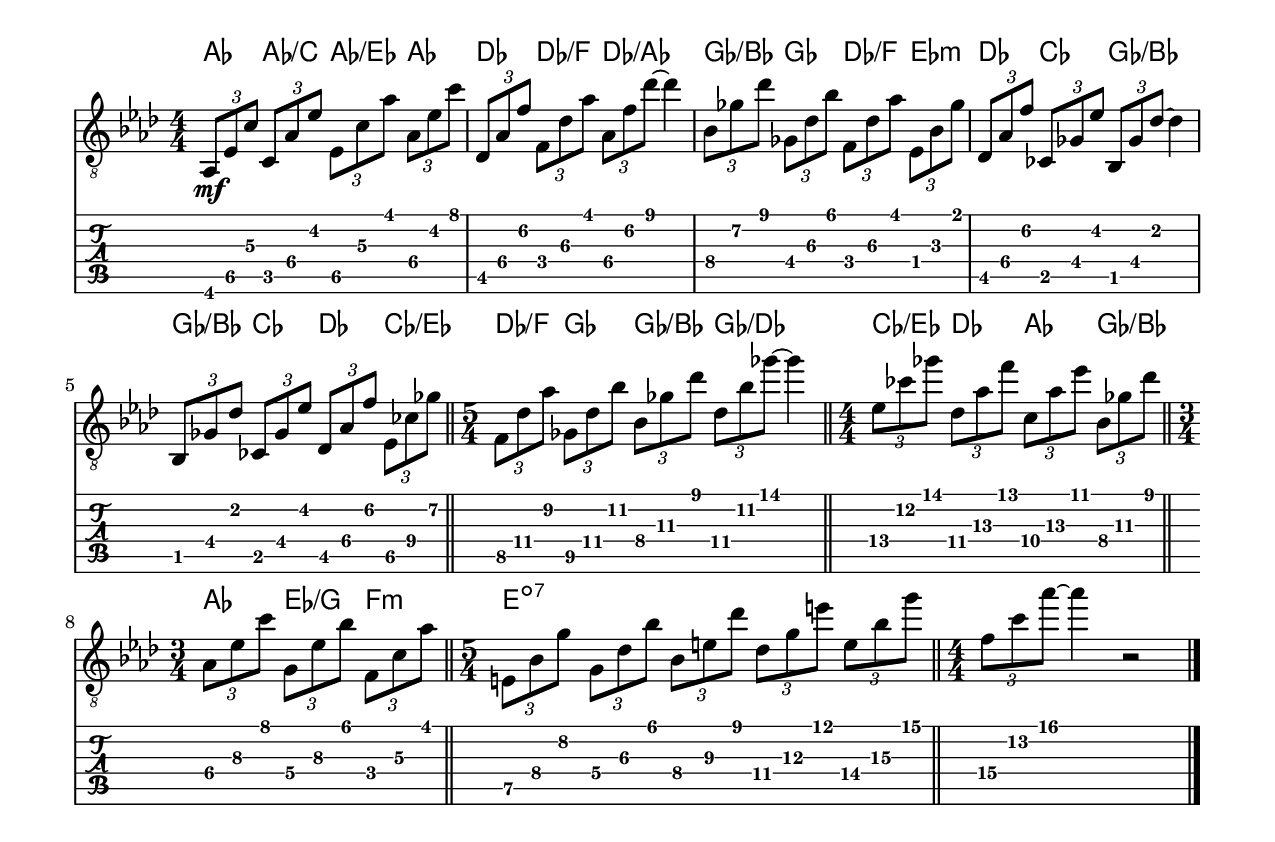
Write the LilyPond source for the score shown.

\version "2.24.0"

% https://www.youtube.com/watch?v=6R4LKZLhHb0

\include "../titling.ily"
\paper {
  #(set-paper-size "letter")
  left-margin = 0.5\in
  top-margin = 0.5\in
  right-margin = 0.5\in
  bottom-margin = 0.5\in
}

\language "english"

music = {
  \key a-flat \major
  \time 4/4

  \set TabStaff.restrainOpenStrings = ##t

  \set TabStaff.minimumFret = #3
  \tuplet 3/2 4 { a-flat,8 \mf e-flat' c' c, a-flat' e-flat' e-flat, c' a-flat' a-flat,8 e-flat' c' } |
  \tuplet 3/2 4 { d-flat,,8 a-flat' f' f, d-flat' a-flat' a-flat, f' d-flat'~ } 4 |
  \set TabStaff.minimumFret = #4
  \tuplet 3/2 4 { b-flat,8 g-flat' d-flat' g-flat,, d-flat' b-flat' \set TabStaff.minimumFret = #3 f, d-flat' a-flat' \set TabStaff.minimumFret = #1 e-flat, b-flat' g-flat' } |
  \set TabStaff.minimumFret = #4
  \tuplet 3/2 4 { d-flat,8 a-flat' f' \set TabStaff.minimumFret = #1 c-flat, g-flat' e-flat' b-flat, g-flat' d-flat'~ } 4 |
  \tuplet 3/2 4 { b-flat,8 g-flat' d-flat' c-flat, g-flat' e-flat' \set TabStaff.minimumFret = #4 d-flat,8 a-flat' f' \set TabStaff.minimumFret = #6 e-flat, c-flat' g-flat' } | \bar "||"
  \time 5/4
  \set TabStaff.minimumFret = #8
  \tuplet 3/2 4 { f,8 d-flat' a-flat' g-flat, d-flat' b-flat' b-flat,8 g-flat' d-flat' d-flat, b-flat' g-flat'~ } 4 | \bar "||"
  \time 4/4
  \set TabStaff.minimumFret = #10
  \tuplet 3/2 4 { e-flat,8 c-flat' g-flat' d-flat, a-flat' f' c, a-flat' e-flat' \set TabStaff.minimumFret = #8 b-flat, g-flat' d-flat' } | \bar "||"
  \set TabStaff.minimumFret = #5
  \time 3/4
  \tuplet 3/2 4 { a-flat,8 e-flat' c' g, e-flat' b-flat' \set TabStaff.minimumFret = #2 f, c' a-flat' } | \bar "||"
  \time 5/4
  \set TabStaff.minimumFret = #5
  \tuplet 3/2 4 { e,8 b-flat' g' g, d-flat' b-flat' \set TabStaff.minimumFret = #8 b-flat, e d-flat' \set TabStaff.minimumFret = #11 d-flat, g e' \set TabStaff.minimumFret = #13 e, b-flat' g' } | \bar "||"
  \time 4/4
  \tuplet 3/2 { f,8 c' a-flat'~ } 4 r2 | \bar "|."
}

\score {
  <<
    \chords {
      a-flat4 a-flat/c a-flat/e-flat a-flat |
      d-flat4 d-flat/f d-flat2/a-flat |
      g-flat4/b-flat g-flat d-flat/f e-flat:m |
      d-flat4 c-flat g-flat2/b-flat |
      g-flat4/b-flat c-flat d-flat c-flat/e-flat |
      d-flat4/f g-flat g-flat/b-flat g-flat2/d-flat |
      c-flat4/e-flat d-flat a-flat g-flat/b-flat |
      a-flat4 e-flat/g f:m |
      e:dim7
    }
    \new Staff \relative {
      \clef "treble_8"
      \music
    }
    \new TabStaff \relative {
      \music
    }
  >>
  \layout { \numericTimeSignature }
  \midi { }
}
